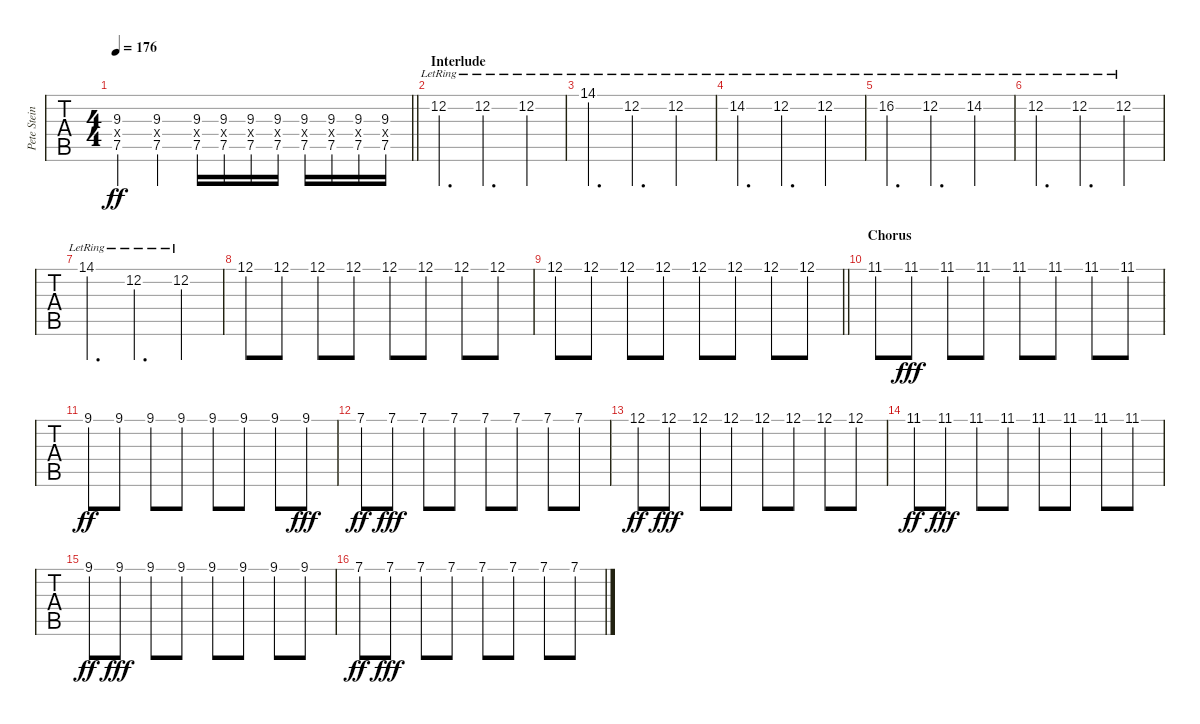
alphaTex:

\track ("Pete Steinkopf - Guitar Two" "Pete Stein") {instrument distortionguitar}
\staff {tabs}
\tuning (E4 B3 G3 D3 A2 E2) {hide}
\ts (4 4)
\tempo 176
\clef g2
\barLineRight lightlight
\ks b
(9.3{st} 7.4{x} 7.5{st}).4{dy ff} (9.3{st} 7.4{x} 7.5{st}).4 (9.3{st} 7.4{x} 7.5{st}).16 (9.3{st} 7.4{x} 7.5{st}).16 (9.3{st} 7.4{x} 7.5{st}).16 (9.3{st} 7.4{x} 7.5{st}).16 (9.3{st} 7.4{x} 7.5{st}).16 (9.3{st} 7.4{x} 7.5{st}).16 (9.3{st} 7.4{x} 7.5{st}).16 (9.3{st} 7.4{x} 7.5{st}).16 |
\section ("" "Interlude")
12.2{lr}.4{d} 12.2{lr}.4{d} 12.2{lr}.4 |
14.1{lr}.4{d} 12.2{lr}.4{d} 12.2{lr}.4 |
14.2{lr}.4{d} 12.2{lr}.4{d} 12.2{lr}.4 |
16.2{lr}.4{d} 12.2{lr}.4{d} 14.2{lr}.4 |
12.2{lr}.4{d} 12.2{lr}.4{d} 12.2{lr}.4 |
14.1{lr}.4{d} 12.2{lr}.4{d} 12.2{lr}.4 |
12.1.8 12.1.8 12.1.8 12.1.8 12.1.8 12.1.8 12.1.8 12.1.8 |
\barLineRight lightlight
12.1.8 12.1.8 12.1.8 12.1.8 12.1.8 12.1.8 12.1.8 12.1.8 |
\section ("" "Chorus")
11.1.8 11.1.8{dy fff} 11.1.8 11.1.8 11.1.8 11.1.8 11.1.8 11.1.8 |
9.1.8{dy ff} 9.1.8 9.1.8 9.1.8 9.1.8 9.1.8 9.1.8 9.1.8{dy fff} |
7.1.8{dy ff} 7.1.8{dy fff} 7.1.8 7.1.8 7.1.8 7.1.8 7.1.8 7.1.8 |
12.1.8{dy ff} 12.1.8{dy fff} 12.1.8 12.1.8 12.1.8 12.1.8 12.1.8 12.1.8 |
11.1.8{dy ff} 11.1.8{dy fff} 11.1.8 11.1.8 11.1.8 11.1.8 11.1.8 11.1.8 |
9.1.8{dy ff} 9.1.8{dy fff} 9.1.8 9.1.8 9.1.8 9.1.8 9.1.8 9.1.8 |
7.1.8{dy ff} 7.1.8{dy fff} 7.1.8 7.1.8 7.1.8 7.1.8 7.1.8 7.1.8
